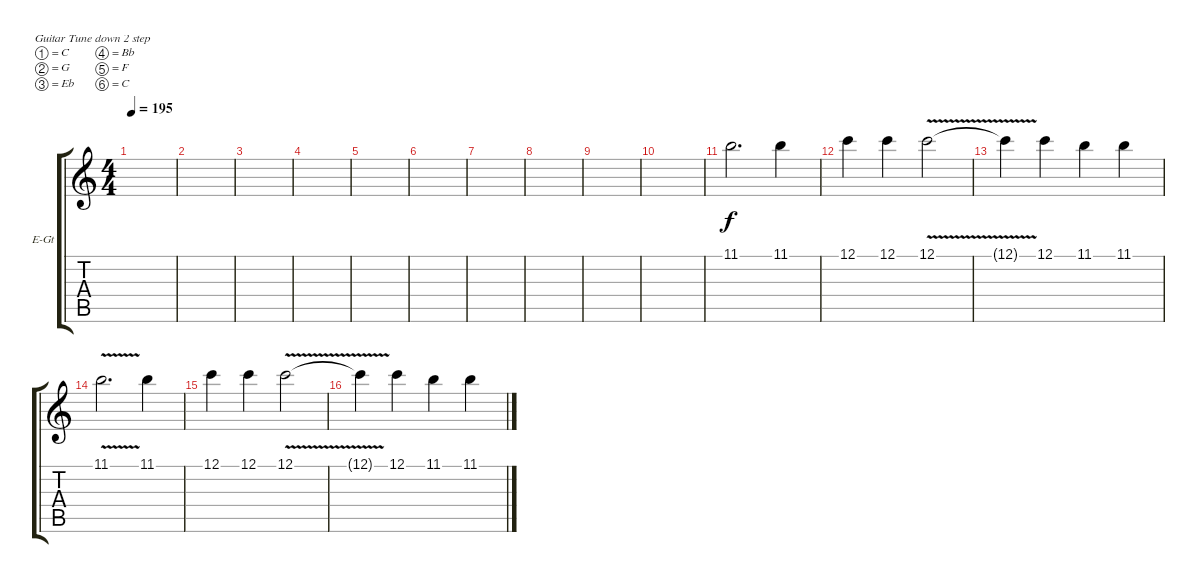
\defaultSystemsLayout 4
\bracketExtendMode groupsimilarinstruments
\firstSystemTrackNameOrientation horizontal
\otherSystemsTrackNameOrientation horizontal
\track ("Electric Guitar1" "E-Gt") {instrument distortionguitar}
\staff {score tabs}
\tuning (C4 G3 Eb3 Bb2 F2 C2)
\ts (4 4)
\tempo 195
\clef g2
\scale
0.333333
\ks c
|
\scale
0.333333 |
\scale
0.333333 |
\scale
0.333333 |
\scale
0.333333 |
\scale
0.333333 |
\scale
0.333333 |
\scale
0.333333 |
\scale
0.333333 |
\scale
0.333333 |
11.1.2{d} 11.1.4 |
12.1.4 12.1.4 12.1{v}.2 |
12.1{v t}.4 12.1.4 11.1.4 11.1.4 |
11.1{v}.2{d} 11.1.4 |
12.1.4 12.1.4 12.1{v}.2 |
12.1{v t}.4 12.1.4 11.1.4 11.1.4
